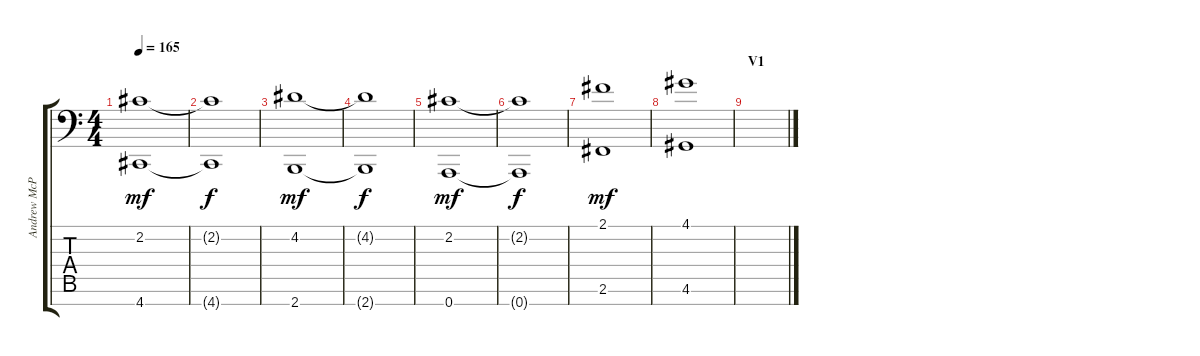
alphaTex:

\track ("Andrew McPauls (Keyb)" "Andrew McP") {instrument stringensemble1}
\staff {score tabs}
\tuning (E4 B3 G3 D3 A2 E2 A1) {hide}
\ts (4 4)
\tempo 165
\clef f4
\ks c
(2.2 4.7).1{dy mf} |
(2.2{t} 4.7{t}).1{dy f} |
(4.2 2.7).1{dy mf} |
(4.2{t} 2.7{t}).1{dy f} |
(2.2 0.7).1{dy mf} |
(2.2{t} 0.7{t}).1{dy f} |
(2.1 2.6).1{dy mf} |
(4.1 4.6).1 |
\section ("" "V1")
